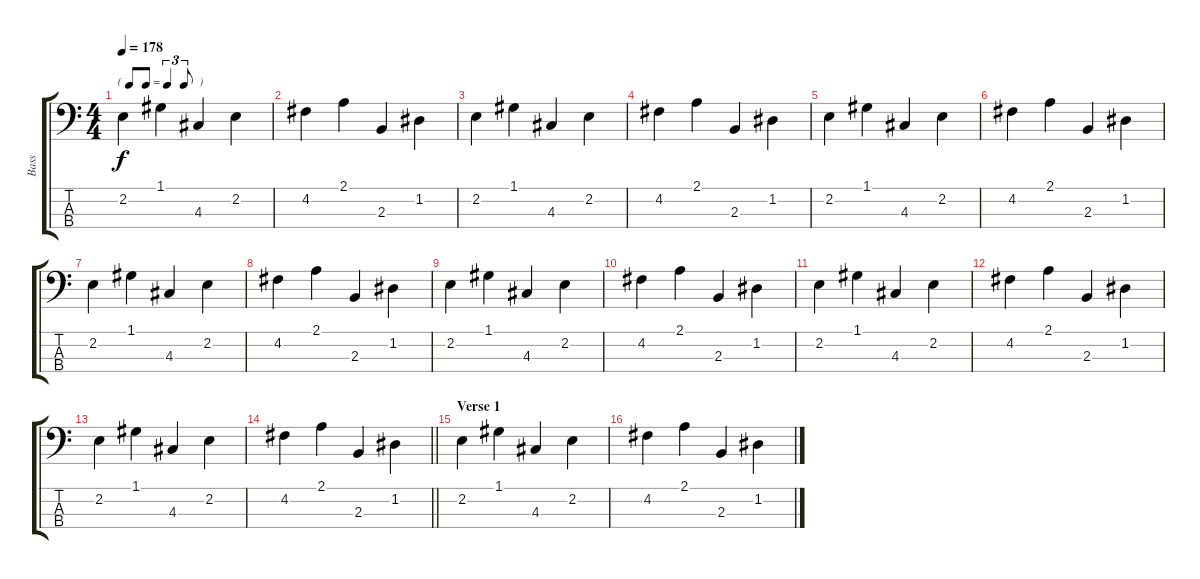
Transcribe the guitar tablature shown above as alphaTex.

\track ("Bass" "Bass") {instrument electricbassfinger}
\staff {score tabs}
\tuning (G2 D2 A1 E1) {hide}
\ts (4 4)
\tf triplet8th
\tempo 178
\clef f4
\ks c
2.2.4{dy f} 1.1.4 4.3.4 2.2.4 |
4.2.4 2.1.4 2.3.4 1.2.4 |
2.2.4 1.1.4 4.3.4 2.2.4 |
4.2.4 2.1.4 2.3.4 1.2.4 |
2.2.4 1.1.4 4.3.4 2.2.4 |
4.2.4 2.1.4 2.3.4 1.2.4 |
2.2.4 1.1.4 4.3.4 2.2.4 |
4.2.4 2.1.4 2.3.4 1.2.4 |
2.2.4 1.1.4 4.3.4 2.2.4 |
4.2.4 2.1.4 2.3.4 1.2.4 |
2.2.4 1.1.4 4.3.4 2.2.4 |
4.2.4 2.1.4 2.3.4 1.2.4 |
2.2.4 1.1.4 4.3.4 2.2.4 |
\barLineRight lightlight
4.2.4 2.1.4 2.3.4 1.2.4 |
\section ("" "Verse 1")
2.2.4 1.1.4 4.3.4 2.2.4 |
4.2.4 2.1.4 2.3.4 1.2.4
